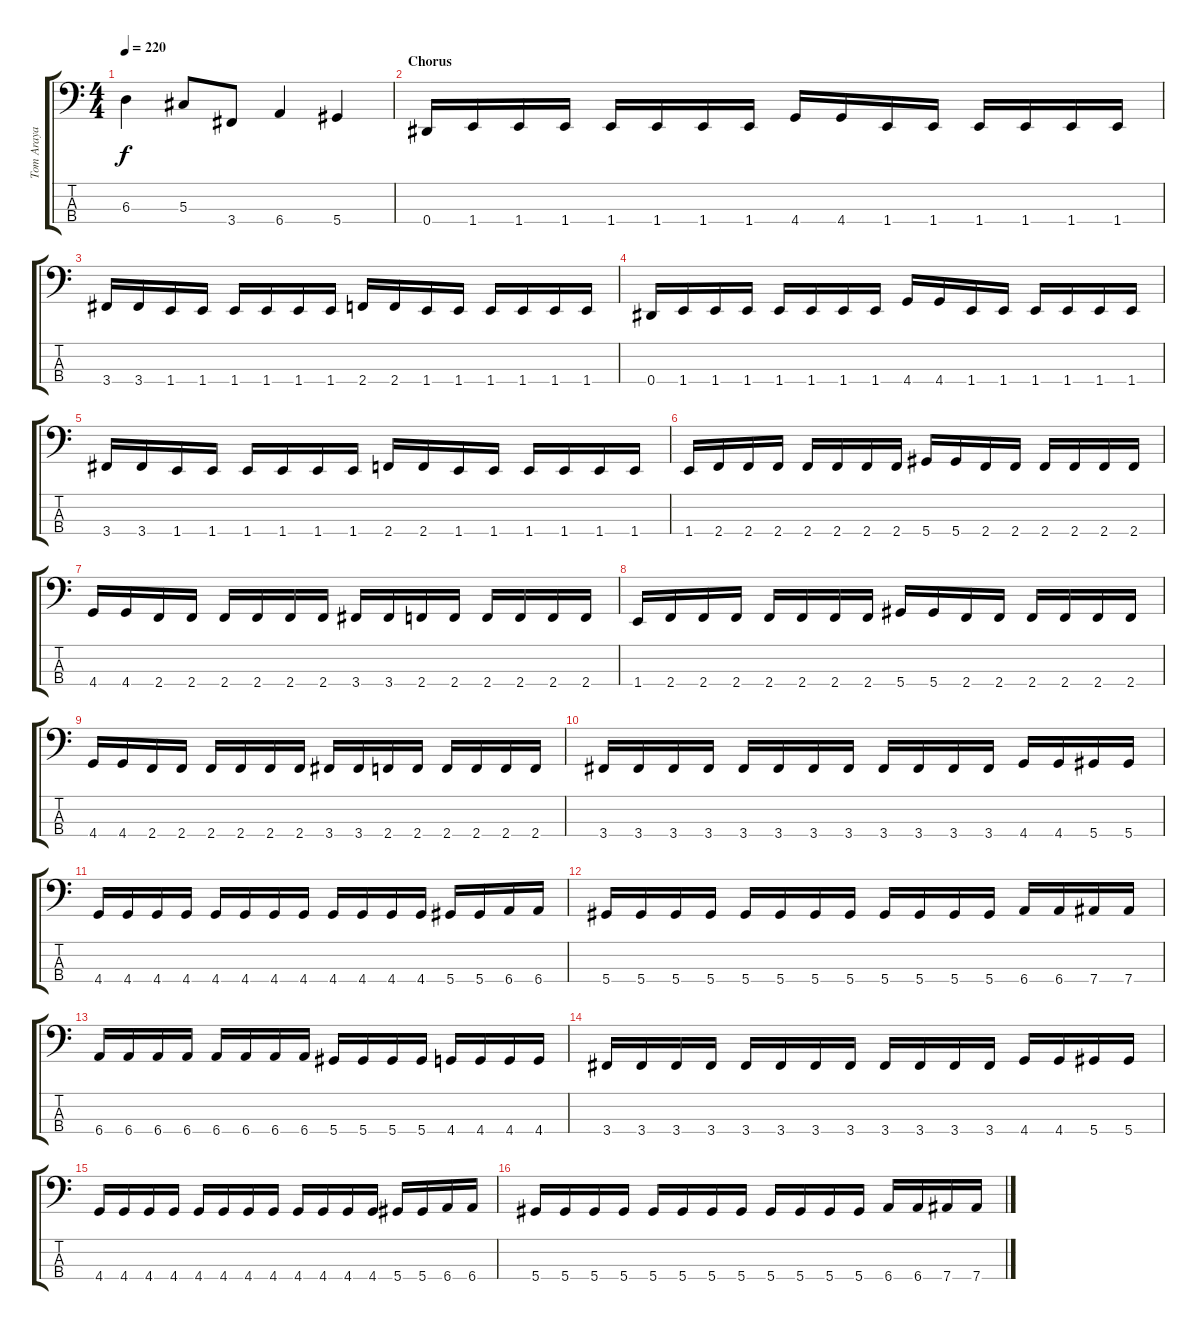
\track ("Tom Araya" "Tom Araya") {instrument electricbasspick}
\staff {score tabs}
\tuning (Gb2 Db2 Ab1 Eb1) {hide}
\ts (4 4)
\tempo 220
\clef f4
\ks c
6.3.4{dy f} 5.3.8 3.4.8 6.4.4 5.4.4 |
\section ("" "Chorus")
0.4.16 1.4.16 1.4.16 1.4.16 1.4.16 1.4.16 1.4.16 1.4.16 4.4.16 4.4.16 1.4.16 1.4.16 1.4.16 1.4.16 1.4.16 1.4.16 |
3.4.16 3.4.16 1.4.16 1.4.16 1.4.16 1.4.16 1.4.16 1.4.16 2.4.16 2.4.16 1.4.16 1.4.16 1.4.16 1.4.16 1.4.16 1.4.16 |
0.4.16 1.4.16 1.4.16 1.4.16 1.4.16 1.4.16 1.4.16 1.4.16 4.4.16 4.4.16 1.4.16 1.4.16 1.4.16 1.4.16 1.4.16 1.4.16 |
3.4.16 3.4.16 1.4.16 1.4.16 1.4.16 1.4.16 1.4.16 1.4.16 2.4.16 2.4.16 1.4.16 1.4.16 1.4.16 1.4.16 1.4.16 1.4.16 |
1.4.16 2.4.16 2.4.16 2.4.16 2.4.16 2.4.16 2.4.16 2.4.16 5.4.16 5.4.16 2.4.16 2.4.16 2.4.16 2.4.16 2.4.16 2.4.16 |
4.4.16 4.4.16 2.4.16 2.4.16 2.4.16 2.4.16 2.4.16 2.4.16 3.4.16 3.4.16 2.4.16 2.4.16 2.4.16 2.4.16 2.4.16 2.4.16 |
1.4.16 2.4.16 2.4.16 2.4.16 2.4.16 2.4.16 2.4.16 2.4.16 5.4.16 5.4.16 2.4.16 2.4.16 2.4.16 2.4.16 2.4.16 2.4.16 |
4.4.16 4.4.16 2.4.16 2.4.16 2.4.16 2.4.16 2.4.16 2.4.16 3.4.16 3.4.16 2.4.16 2.4.16 2.4.16 2.4.16 2.4.16 2.4.16 |
3.4.16 3.4.16 3.4.16 3.4.16 3.4.16 3.4.16 3.4.16 3.4.16 3.4.16 3.4.16 3.4.16 3.4.16 4.4.16 4.4.16 5.4.16 5.4.16 |
4.4.16 4.4.16 4.4.16 4.4.16 4.4.16 4.4.16 4.4.16 4.4.16 4.4.16 4.4.16 4.4.16 4.4.16 5.4.16 5.4.16 6.4.16 6.4.16 |
5.4.16 5.4.16 5.4.16 5.4.16 5.4.16 5.4.16 5.4.16 5.4.16 5.4.16 5.4.16 5.4.16 5.4.16 6.4.16 6.4.16 7.4.16 7.4.16 |
6.4.16 6.4.16 6.4.16 6.4.16 6.4.16 6.4.16 6.4.16 6.4.16 5.4.16 5.4.16 5.4.16 5.4.16 4.4.16 4.4.16 4.4.16 4.4.16 |
3.4.16 3.4.16 3.4.16 3.4.16 3.4.16 3.4.16 3.4.16 3.4.16 3.4.16 3.4.16 3.4.16 3.4.16 4.4.16 4.4.16 5.4.16 5.4.16 |
4.4.16 4.4.16 4.4.16 4.4.16 4.4.16 4.4.16 4.4.16 4.4.16 4.4.16 4.4.16 4.4.16 4.4.16 5.4.16 5.4.16 6.4.16 6.4.16 |
5.4.16 5.4.16 5.4.16 5.4.16 5.4.16 5.4.16 5.4.16 5.4.16 5.4.16 5.4.16 5.4.16 5.4.16 6.4.16 6.4.16 7.4.16 7.4.16
